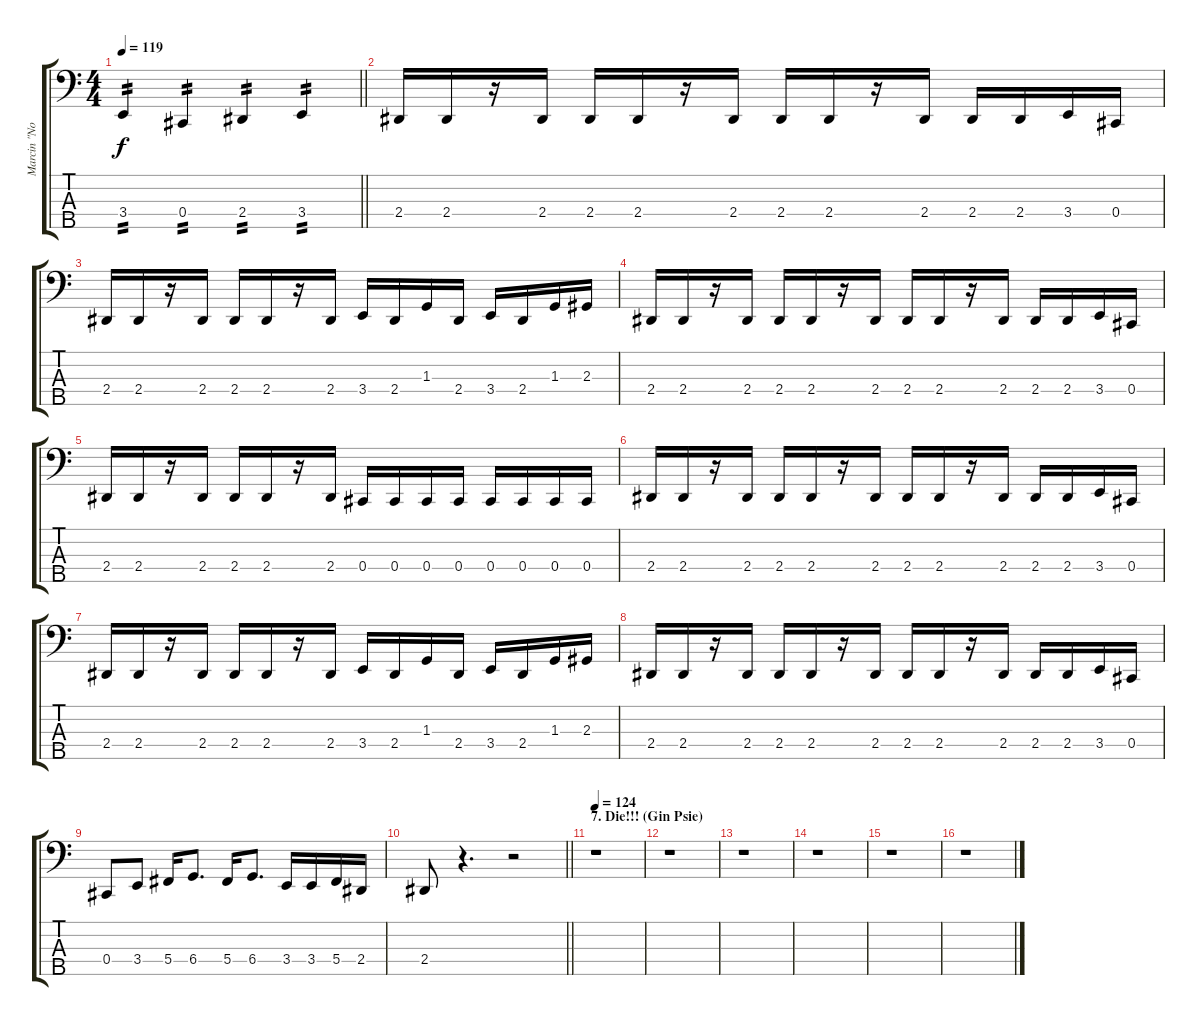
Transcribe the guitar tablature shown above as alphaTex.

\track ("Marcin \"Novy\" Nowak " "Marcin \"No") {instrument electricbassfinger}
\staff {score tabs}
\tuning (E2 B1 Gb1 Db1 Ab0) {hide}
\ts (4 4)
\tempo 119
\clef f4
\barLineRight lightlight
\ks c
3.4.4{tp 2 dy f} 0.4.4{tp 2} 2.4.4{tp 2} 3.4.4{tp 2} |
2.4.16 2.4.16 r.16 2.4.16 2.4.16 2.4.16 r.16 2.4.16 2.4.16 2.4.16 r.16 2.4.16 2.4.16 2.4.16 3.4.16 0.4.16 |
2.4.16 2.4.16 r.16 2.4.16 2.4.16 2.4.16 r.16 2.4.16 3.4.16 2.4.16 1.3.16 2.4.16 3.4.16 2.4.16 1.3.16 2.3.16 |
2.4.16 2.4.16 r.16 2.4.16 2.4.16 2.4.16 r.16 2.4.16 2.4.16 2.4.16 r.16 2.4.16 2.4.16 2.4.16 3.4.16 0.4.16 |
2.4.16 2.4.16 r.16 2.4.16 2.4.16 2.4.16 r.16 2.4.16 0.4.16 0.4.16 0.4.16 0.4.16 0.4.16 0.4.16 0.4.16 0.4.16 |
2.4.16 2.4.16 r.16 2.4.16 2.4.16 2.4.16 r.16 2.4.16 2.4.16 2.4.16 r.16 2.4.16 2.4.16 2.4.16 3.4.16 0.4.16 |
2.4.16 2.4.16 r.16 2.4.16 2.4.16 2.4.16 r.16 2.4.16 3.4.16 2.4.16 1.3.16 2.4.16 3.4.16 2.4.16 1.3.16 2.3.16 |
2.4.16 2.4.16 r.16 2.4.16 2.4.16 2.4.16 r.16 2.4.16 2.4.16 2.4.16 r.16 2.4.16 2.4.16 2.4.16 3.4.16 0.4.16 |
0.4.8 3.4.8 5.4.16 6.4.8{d} 5.4.16 6.4.8{d} 3.4.16 3.4.16 5.4.16 2.4.16 |
\barLineRight lightlight
2.4.8 r.4{d} r.2 |
\section ("" "7. Die!!! (Gin Psie)")
\tempo 124
r.1 |
r.1 |
r.1 |
r.1 |
r.1 |
r.1
